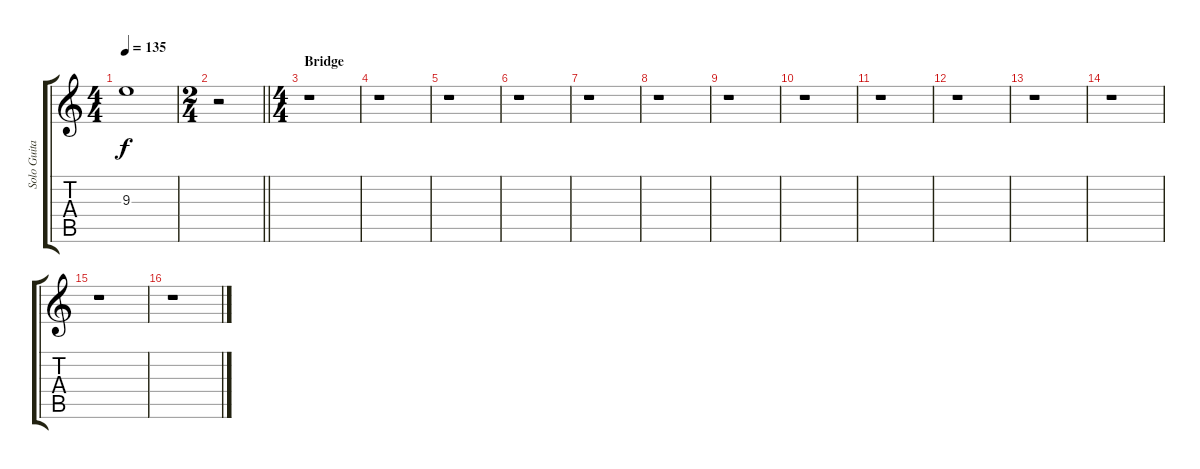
\track ("Solo Guitar" "Solo Guita") {instrument overdrivenguitar}
\staff {score tabs}
\tuning (E4 B3 G3 D3 A2 E2) {hide}
\ts (4 4)
\tempo 135
\clef g2
\ks c
9.3{t}.1{dy f} |
\ts (2 4)
\barLineRight lightlight
r.2 |
\ts (4 4)
\section ("" "Bridge")
r.1 |
r.1 |
r.1 |
r.1 |
r.1 |
r.1 |
r.1 |
r.1 |
r.1 |
r.1 |
r.1 |
r.1 |
r.1 |
r.1
